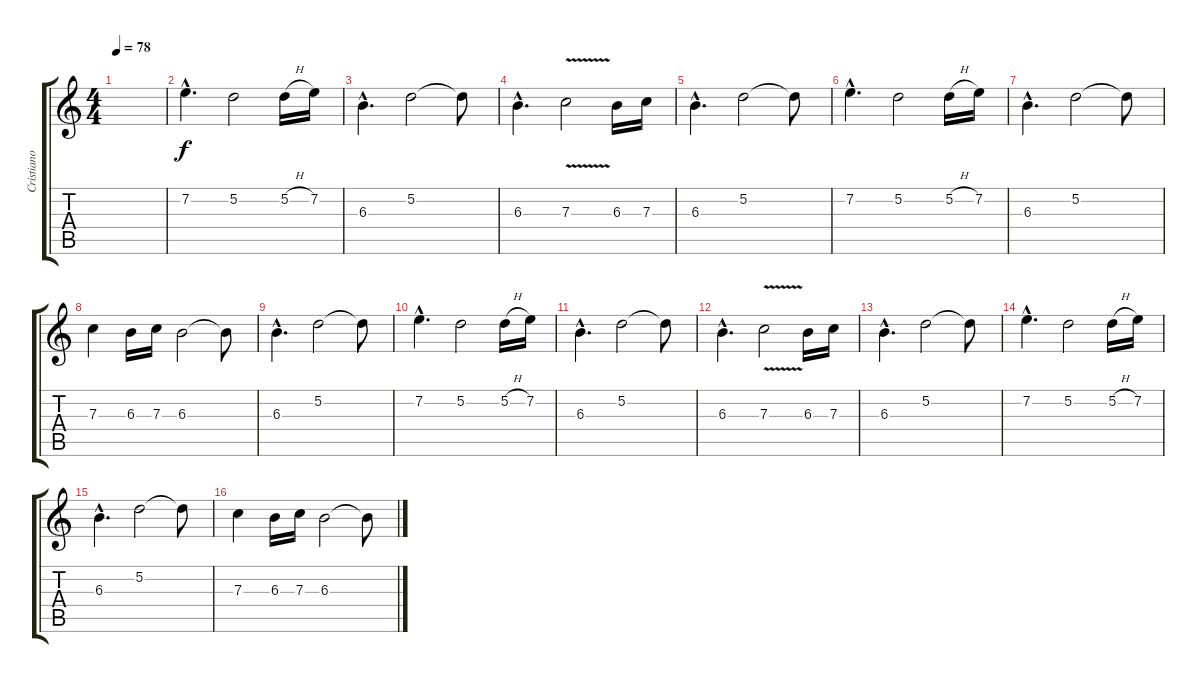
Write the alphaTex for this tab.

\track ("Cristiano Migliore" "Cristiano ") {instrument overdrivenguitar}
\staff {score tabs}
\tuning (D4 A3 F3 C3 G2 D2) {hide}
\ts (4 4)
\tempo 78
\clef g2
\ks c
|
7.2{hac}.4{d} 5.2.2 5.2{h}.16 7.2.16 |
6.3{hac}.4{d} 5.2.2 5.2{t}.8 |
6.3{hac}.4{d} 7.3{v}.2 6.3.16 7.3.16 |
6.3{hac}.4{d} 5.2.2 5.2{t}.8 |
7.2{hac}.4{d} 5.2.2 5.2{h}.16 7.2.16 |
6.3{hac}.4{d} 5.2.2 5.2{t}.8 |
7.3.4 6.3.16 7.3.16 6.3.2 6.3{t}.8 |
6.3{hac}.4{d} 5.2.2 5.2{t}.8 |
7.2{hac}.4{d} 5.2.2 5.2{h}.16 7.2.16 |
6.3{hac}.4{d} 5.2.2 5.2{t}.8 |
6.3{hac}.4{d} 7.3{v}.2 6.3.16 7.3.16 |
6.3{hac}.4{d} 5.2.2 5.2{t}.8 |
7.2{hac}.4{d} 5.2.2 5.2{h}.16 7.2.16 |
6.3{hac}.4{d} 5.2.2 5.2{t}.8 |
7.3.4 6.3.16 7.3.16 6.3.2 6.3{t}.8
